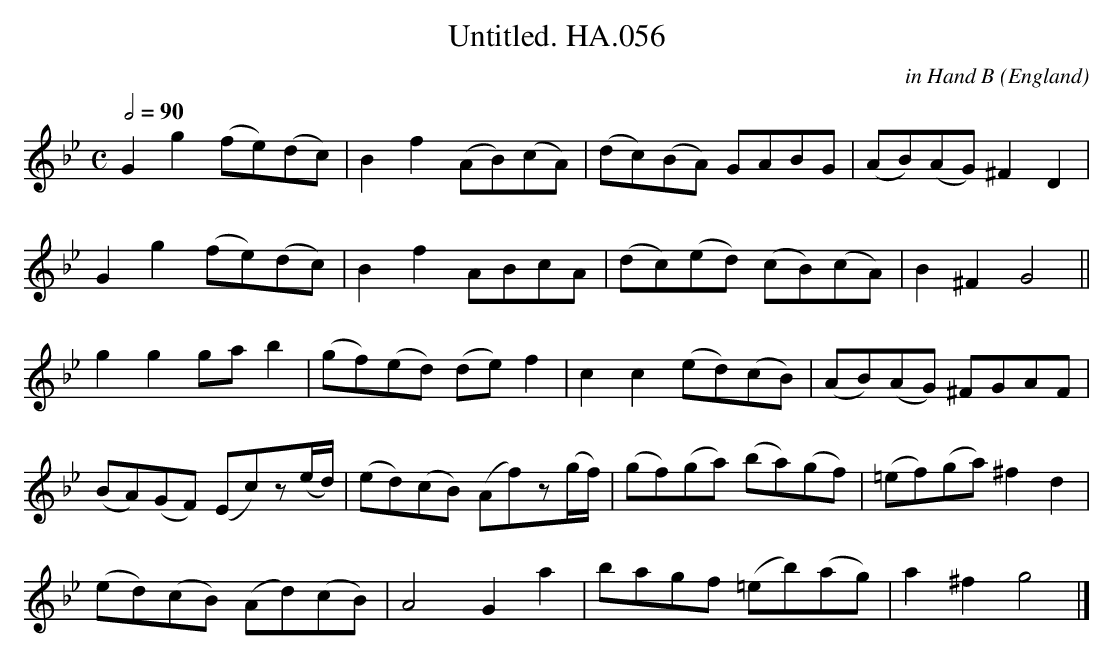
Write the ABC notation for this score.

X:1
T:Untitled. HA.056
C:in Hand B
L:1/8
M:C
O:England
Q:1/2=90
K:Bb
G2g2 (fe)(dc)|B2f2 (AB)(cA)|(dc)(BA) GABG|(AB)(AG) ^F2D2|!
G2g2 (fe)(dc)|B2f2ABcA|(dc)(ed) (cB)(cA)|B2^F2 G4||!
g2g2gab2|(gf)(ed) (de)f2|c2c2 (ed)(cB)|(AB)(AG) ^FGAF|!
(BA)(GF) (Ec)z(e/d/)|(ed)(cB) (Af)z(g/f/)|\
(gf)(ga) (ba)(gf)|(=ef)(ga) ^f2d2|!
(ed)(cB) (Ad)(cB)|A4G2a2|bagf (=eb)(ag)|a2^f2g4|]
